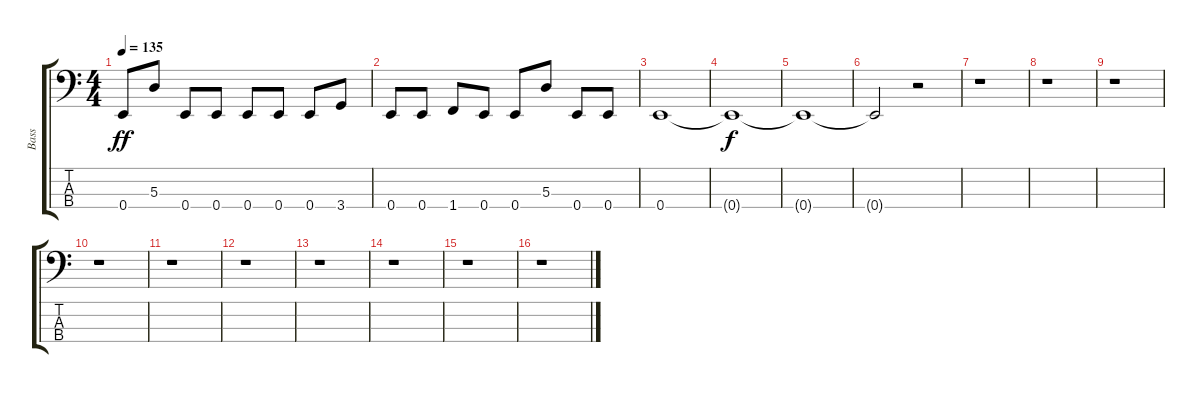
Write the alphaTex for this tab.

\track ("Bass" "Bass") {instrument electricbassfinger}
\staff {score tabs}
\tuning (G2 D2 A1 E1) {hide}
\ts (4 4)
\tempo 135
\clef f4
\ks c
0.4.8{dy ff} 5.3.8 0.4.8 0.4.8 0.4.8 0.4.8 0.4.8 3.4.8 |
0.4.8 0.4.8 1.4.8 0.4.8 0.4.8 5.3.8 0.4.8 0.4.8 |
0.4.1 |
0.4{t}.1{dy f} |
0.4{t}.1 |
0.4{t}.2 r.2 |
r.1 |
r.1 |
r.1 |
r.1 |
r.1 |
r.1 |
r.1 |
r.1 |
r.1 |
r.1
